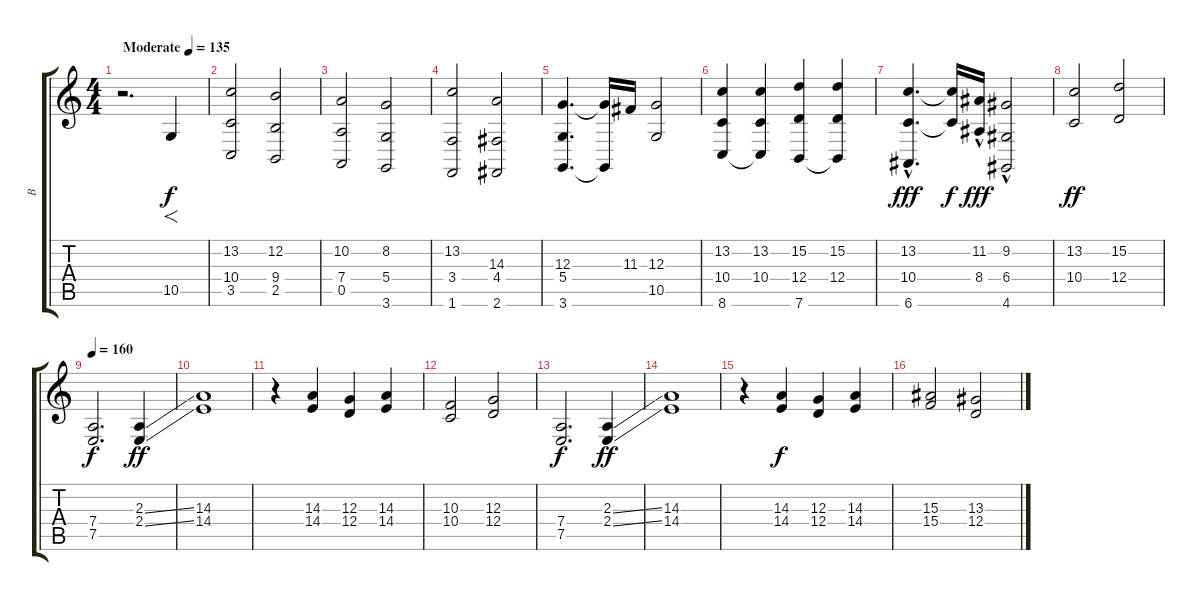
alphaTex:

\track ("B" "B") {instrument trombone}
\staff {score tabs}
\tuning (E4 B3 G3 D3 A2 E2) {hide}
\ts (4 4)
\tempo (135 "Moderate")
\clef g2
\ks c
r.2{d dy f instrument trombone} 10.5.4{f} |
(13.2 10.4 3.5).2 (12.2 9.4 2.5).2 |
(10.2 7.4 0.5).2 (8.2 5.4 3.6).2 |
(13.2 3.4 1.6).2 (14.3 4.4 2.6).2 |
(12.3 5.4 3.6).4{d} (12.3{t} 3.6{t}).16 11.3.16 (12.3 10.5).2 |
(13.2 10.4 8.6).4 (13.2 10.4 8.6{t}).4 (15.2 12.4 7.6).4 (15.2 12.4 7.6{t}).4 |
(13.2{hac} 10.4 6.6).4{d dy fff} (13.2{t} 10.4{t}).16{dy f} (11.2{hac} 8.4).16{dy fff} (9.2{hac} 6.4 4.6).2 |
(13.2 10.4).2{dy ff} (15.2 12.4).2 |
\tempo 160
(7.4 7.5).2{d dy f instrument frenchhorn} (2.3{ss} 2.4{ss}).4{dy ff} |
(14.3 14.4).1 |
r.4 (14.3 14.4).4 (12.3 12.4).4 (14.3 14.4).4 |
(10.3 10.4).2 (12.3 12.4).2 |
(7.4 7.5).2{d dy f} (2.3{ss} 2.4{ss}).4{dy ff} |
(14.3 14.4).1 |
r.4 (14.3 14.4).4{dy f} (12.3 12.4).4 (14.3 14.4).4 |
(15.3 15.4).2 (13.3 12.4).2
